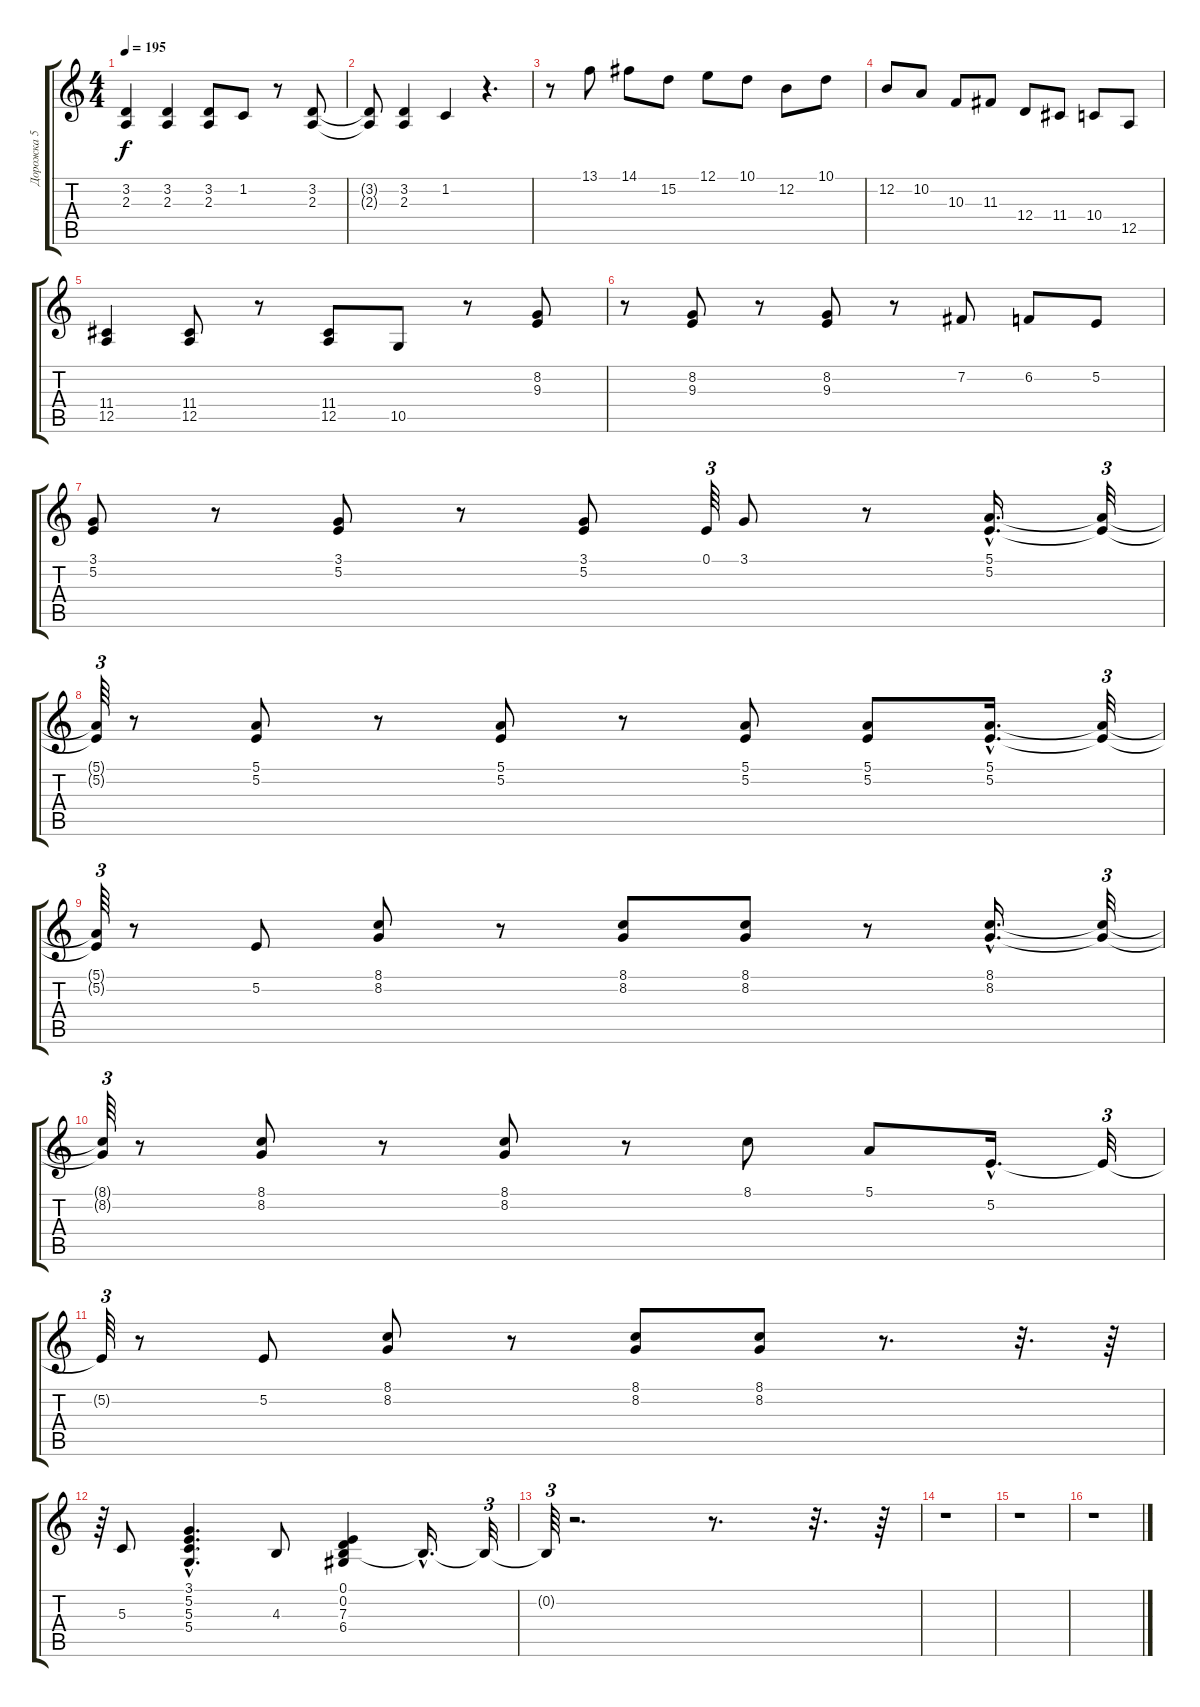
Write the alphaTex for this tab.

\track ("Дорожка 5" "Дорожка 5") {instrument acousticgrandpiano}
\staff {score tabs}
\tuning (E4 B3 G3 D3 A2 E2) {hide}
\ts (4 4)
\tempo 195
\clef g2
\ks c
(3.2 2.3).4{dy f} (3.2 2.3).4 (3.2 2.3).8 1.2.8 r.8 (3.2 2.3).8 |
(3.2{t} 2.3{t}).8 (3.2 2.3).4 1.2.4 r.4{d} |
r.8 13.1.8 14.1.8 15.2.8 12.1.8 10.1.8 12.2.8 10.1.8 |
12.2.8 10.2.8 10.3.8 11.3.8 12.4.8 11.4.8 10.4.8 12.5.8 |
(11.4 12.5).4 (11.4 12.5).8 r.8 (11.4 12.5).8 10.5.8 r.8 (8.2 9.3).8 |
r.8 (8.2 9.3).8 r.8 (8.2 9.3).8 r.8 7.2.8 6.2.8 5.2.8 |
(3.1 5.2).8 r.8 (3.1 5.2).8 r.8 (3.1 5.2).8 0.1.64{tu (3 2)} 3.1.8 r.8 (5.1{hac} 5.2{hac}).16{d} (5.1{t} 5.2{t}).32{tu (3 2)} |
(5.1{t} 5.2{t}).64{tu (3 2)} r.8 (5.1 5.2).8 r.8 (5.1 5.2).8 r.8 (5.1 5.2).8 (5.1 5.2).8 (5.1{hac} 5.2{hac}).16{d} (5.1{t} 5.2{t}).32{tu (3 2)} |
(5.1{t} 5.2{t}).64{tu (3 2)} r.8 5.2.8 (8.1 8.2).8 r.8 (8.1 8.2).8 (8.1 8.2).8 r.8 (8.1{hac} 8.2{hac}).16{d} (8.1{t} 8.2{t}).32{tu (3 2)} |
(8.1{t} 8.2{t}).64{tu (3 2)} r.8 (8.1 8.2).8 r.8 (8.1 8.2).8 r.8 8.1.8 5.1.8 5.2{hac}.16{d} 5.2{t}.32{tu (3 2)} |
5.2{t}.64{tu (3 2)} r.8 5.2.8 (8.1 8.2).8 r.8 (8.1 8.2).8 (8.1 8.2).8 r.8{d} r.32{d} r.64 |
r.64{tu (3 2)} 5.3.8 (3.1 5.2 5.3{hac} 5.4).4{d} 4.3.8 (0.1 0.2 7.3 6.4).4 0.2{hac t}.16{d} 0.2{t}.32{tu (3 2)} |
0.2{t}.64{tu (3 2)} r.2{d} r.8{d} r.32{d} r.64 |
r.1 |
r.1 |
r.1
